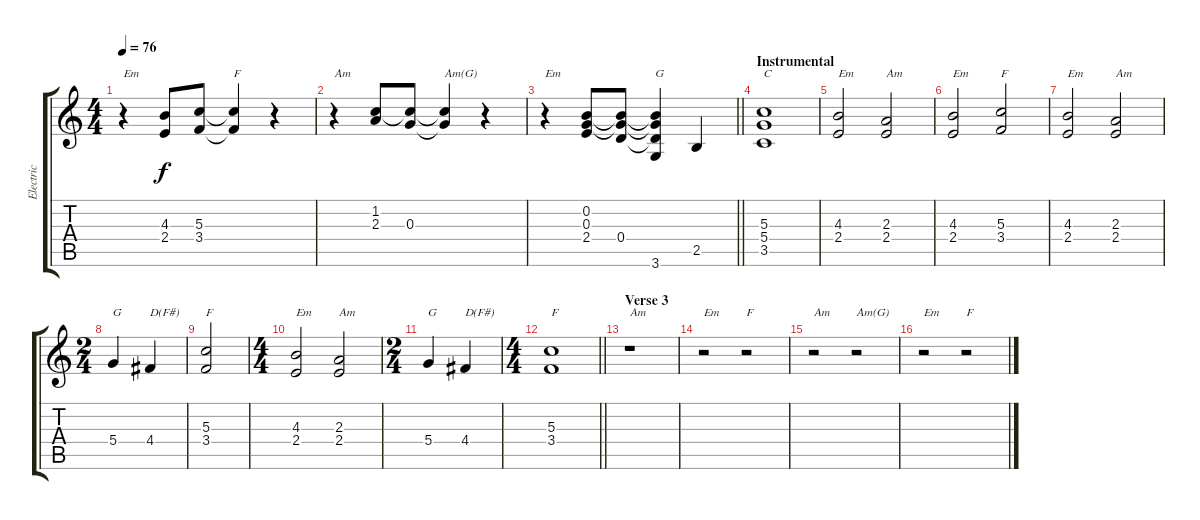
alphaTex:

\track ("Electric" "Electric") {instrument overdrivenguitar}
\staff {score tabs}
\tuning (E4 B3 G3 D3 A2 E2) {hide}
\ts (4 4)
\tempo 76
\clef g2
\ks c
r.4{txt "Em" dy f} (4.3 2.4).8 (5.3 3.4).8 (5.3{t} 3.4{t}).4{txt "F"} r.4 |
r.4{txt "Am"} (1.2 2.3).8 (1.2{t} 0.3).8 (1.2{t} 0.3{t}).4{txt "Am(G)"} r.4 |
\barLineRight lightlight
r.4{txt "Em"} (0.2 0.3 2.4).8 (0.2{t} 0.3{t} 0.4).8 (0.2{t} 0.3{t} 0.4{t} 3.6).4{txt "G"} 2.5.4 |
\section ("" "Instrumental")
(5.3 5.4 3.5).1{txt "C"} |
(4.3 2.4).2{txt "Em"} (2.3 2.4).2{txt "Am"} |
(4.3 2.4).2{txt "Em"} (5.3 3.4).2{txt "F"} |
(4.3 2.4).2{txt "Em"} (2.3 2.4).2{txt "Am"} |
\ts (2 4)
5.4.4{txt "G"} 4.4.4{txt "D(F#)"} |
(5.3 3.4).2{txt "F"} |
\ts (4 4)
(4.3 2.4).2{txt "Em"} (2.3 2.4).2{txt "Am"} |
\ts (2 4)
5.4.4{txt "G"} 4.4.4{txt "D(F#)"} |
\ts (4 4)
\barLineRight lightlight
(5.3 3.4).1{txt "F"} |
\section ("" "Verse 3")
r.1{txt "Am"} |
r.2{txt "Em"} r.2{txt "F"} |
r.2{txt "Am"} r.2{txt "Am(G)"} |
r.2{txt "Em"} r.2{txt "F"}
